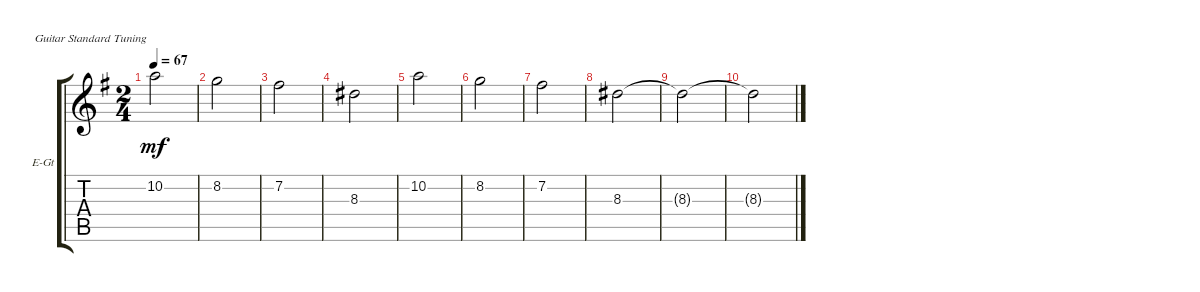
\bracketExtendMode groupsimilarinstruments
\firstSystemTrackNameOrientation horizontal
\otherSystemsTrackNameOrientation horizontal
\track ("guitar solo end (Anton Zulganov)" "E-Gt") {instrument electricguitarclean}
\staff {score tabs}
\tuning (E4 B3 G3 D3 A2 E2)
\ts (2 4)
\tempo 67
\clef g2
\scale
0.333333
\ks eminor
10.2.2{dy mf} |
\scale
0.333333 8.2.2 |
\scale
0.333333 7.2.2 |
\scale
0.333333 8.3.2 |
\scale
0.333333 10.2.2 |
\scale
0.333333 8.2.2 |
\scale
0.333333 7.2.2 |
\scale
0.333333 8.3.2 |
\scale
0.333333 8.3{t}.2 |
8.3{t}.2
